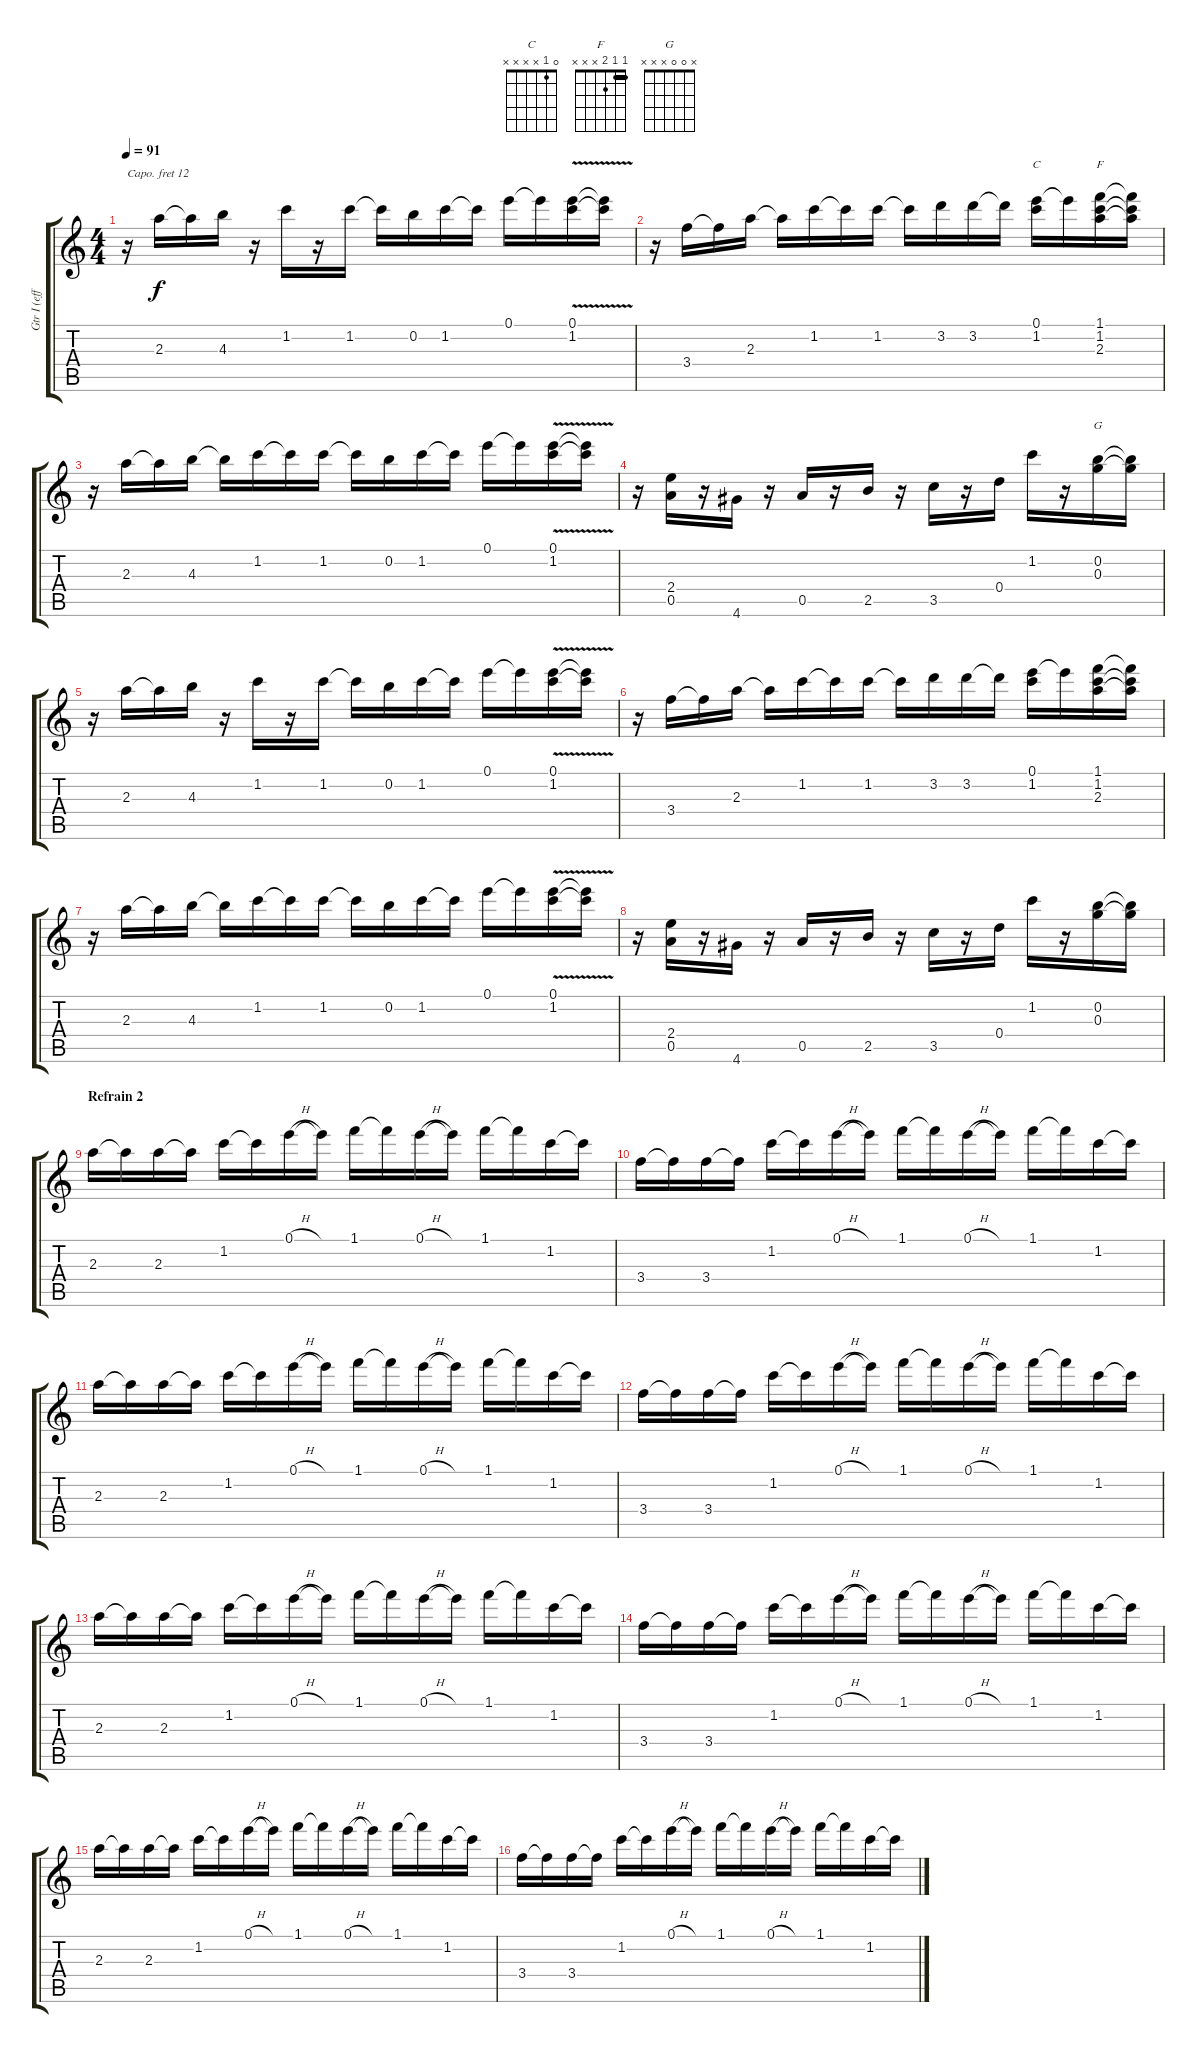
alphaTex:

\track ("Gtr I (effet Disto + Talker) (Difré)" "Gtr I (eff") {instrument distortionguitar}
\staff {score tabs}
\capo 12
\tuning (E4 B3 G3 D3 A2 E2) {hide}
\chord ("C" 0 1 x x x x)
\chord ("F" 1 1 2 x x x) {barre 1}
\chord ("G" x 0 0 x x x)
\ts (4 4)
\tempo 91
\clef g2
\ks c
r.16{dy f volume 11} 2.3.16 2.3{t}.16 4.3.16 r.16 1.2.16 r.16 1.2.16 1.2{t}.16 0.2.16 1.2.16 1.2{t}.16 0.1.16 0.1{t}.16 (0.1{v} 1.2).16 (0.1{t} 1.2{t}).16 |
r.16 3.4.16 3.4{t}.16 2.3.16 2.3{t}.16 1.2.16 1.2{t}.16 1.2.16 1.2{t}.16 3.2.16 3.2.16 3.2{t}.16 (0.1 1.2).16{ch "C"} 0.1{t}.16 (1.1 1.2 2.3).16{ch "F"} (1.1{t} 1.2{t} 2.3{t}).16 |
r.16 2.3.16 2.3{t}.16 4.3.16 4.3{t}.16 1.2.16 1.2{t}.16 1.2.16 1.2{t}.16 0.2.16 1.2.16 1.2{t}.16 0.1.16 0.1{t}.16 (0.1{v} 1.2).16 (0.1{t} 1.2{t}).16 |
r.16 (2.4 0.5).16 r.16 4.6.16 r.16 0.5.16 r.16 2.5.16 r.16 3.5.16 r.16 0.4.16 1.2.16 r.16 (0.2 0.3).16{ch "G"} (0.2{t} 0.3{t}).16 |
r.16{volume 11} 2.3.16 2.3{t}.16 4.3.16 r.16 1.2.16 r.16 1.2.16 1.2{t}.16 0.2.16 1.2.16 1.2{t}.16 0.1.16 0.1{t}.16 (0.1{v} 1.2).16 (0.1{t} 1.2{t}).16 |
r.16 3.4.16 3.4{t}.16 2.3.16 2.3{t}.16 1.2.16 1.2{t}.16 1.2.16 1.2{t}.16 3.2.16 3.2.16 3.2{t}.16 (0.1 1.2).16 0.1{t}.16 (1.1 1.2 2.3).16 (1.1{t} 1.2{t} 2.3{t}).16 |
r.16 2.3.16 2.3{t}.16 4.3.16 4.3{t}.16 1.2.16 1.2{t}.16 1.2.16 1.2{t}.16 0.2.16 1.2.16 1.2{t}.16 0.1.16 0.1{t}.16 (0.1{v} 1.2).16 (0.1{t} 1.2{t}).16 |
r.16 (2.4 0.5).16 r.16 4.6.16 r.16 0.5.16 r.16 2.5.16 r.16 3.5.16 r.16 0.4.16 1.2.16 r.16 (0.2 0.3).16 (0.2{t} 0.3{t}).16 |
\section ("" "Refrain 2")
2.3.16{volume 15 instrument distortionguitar} 2.3{t}.16 2.3.16 2.3{t}.16 1.2.16 1.2{t}.16 0.1{h}.16 0.1{t}.16 1.1.16 1.1{t}.16 0.1{h}.16 0.1{t}.16 1.1.16 1.1{t}.16 1.2.16 1.2{t}.16 |
3.4.16 3.4{t}.16 3.4.16 3.4{t}.16 1.2.16 1.2{t}.16 0.1{h}.16 0.1{t}.16 1.1.16 1.1{t}.16 0.1{h}.16 0.1{t}.16 1.1.16 1.1{t}.16 1.2.16 1.2{t}.16 |
2.3.16 2.3{t}.16 2.3.16 2.3{t}.16 1.2.16 1.2{t}.16 0.1{h}.16 0.1{t}.16 1.1.16 1.1{t}.16 0.1{h}.16 0.1{t}.16 1.1.16 1.1{t}.16 1.2.16 1.2{t}.16 |
3.4.16 3.4{t}.16 3.4.16 3.4{t}.16 1.2.16 1.2{t}.16 0.1{h}.16 0.1{t}.16 1.1.16 1.1{t}.16 0.1{h}.16 0.1{t}.16 1.1.16 1.1{t}.16 1.2.16 1.2{t}.16 |
2.3.16{volume 15 instrument distortionguitar} 2.3{t}.16 2.3.16 2.3{t}.16 1.2.16 1.2{t}.16 0.1{h}.16 0.1{t}.16 1.1.16 1.1{t}.16 0.1{h}.16 0.1{t}.16 1.1.16 1.1{t}.16 1.2.16 1.2{t}.16 |
3.4.16 3.4{t}.16 3.4.16 3.4{t}.16 1.2.16 1.2{t}.16 0.1{h}.16 0.1{t}.16 1.1.16 1.1{t}.16 0.1{h}.16 0.1{t}.16 1.1.16 1.1{t}.16 1.2.16 1.2{t}.16 |
2.3.16 2.3{t}.16 2.3.16 2.3{t}.16 1.2.16 1.2{t}.16 0.1{h}.16 0.1{t}.16 1.1.16 1.1{t}.16 0.1{h}.16 0.1{t}.16 1.1.16 1.1{t}.16 1.2.16 1.2{t}.16 |
3.4.16 3.4{t}.16 3.4.16 3.4{t}.16 1.2.16 1.2{t}.16 0.1{h}.16 0.1{t}.16 1.1.16 1.1{t}.16 0.1{h}.16 0.1{t}.16 1.1.16 1.1{t}.16 1.2.16 1.2{t}.16
